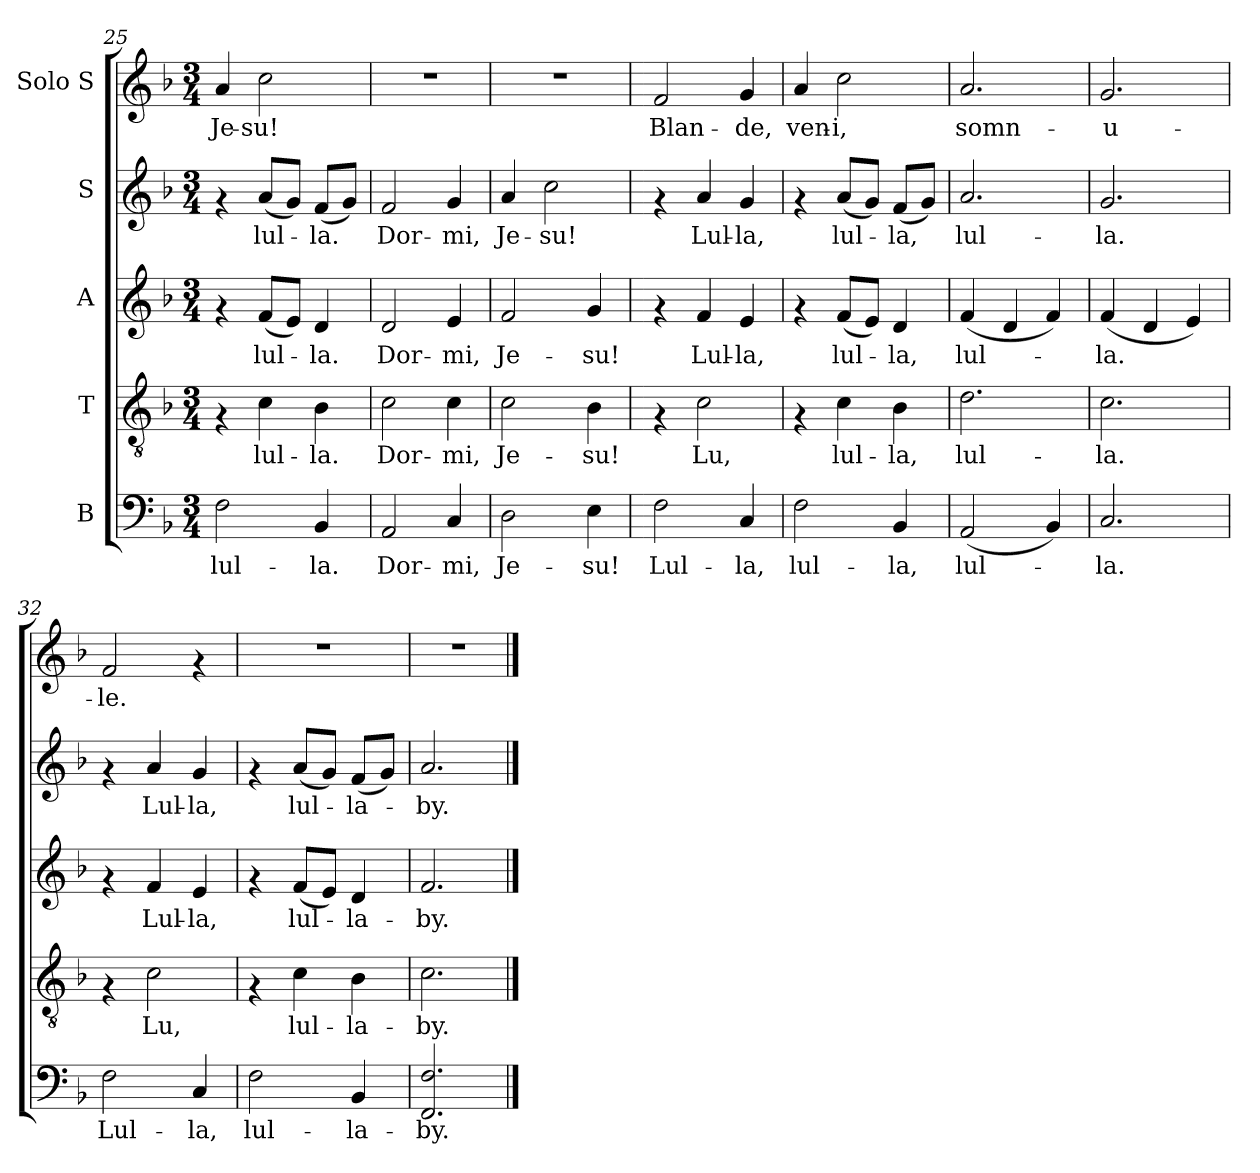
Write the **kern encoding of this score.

**kern	**text	**kern	**text	**kern	**text	**kern	**text	**kern	**text
*part5	*part5	*part4	*part4	*part3	*part3	*part2	*part2	*part1	*part1
*staff5	*staff5	*staff4	*staff4	*staff3	*staff3	*staff2	*staff2	*staff1	*staff1
*I"B	*	*I"T	*	*I"A	*	*I"S	*	*I"Solo S	*
*clefF4	*	*clefGv2	*	*clefG2	*	*clefG2	*	*clefG2	*
*k[b-]	*	*k[b-]	*	*k[b-]	*	*k[b-]	*	*k[b-]	*
*F:	*	*F:	*	*F:	*	*F:	*	*F:	*
*M3/4	*	*M3/4	*	*M3/4	*	*M3/4	*	*M3/4	*
=25	=25	=25	=25	=25	=25	=25	=25	=25	=25
!	!LO:LY:b	!	!	!	!	!	!	!	!LO:LY:b
2F\	lul-	4rF	.	4rf	.	4rf	.	4a/	Je-
!	!	!	!LO:LY:b	!	!LO:LY:b	!	!LO:LY:b	!	!LO:LY:b
.	.	4c\	lul-	(<8f/L	lul-	(<8a/L	lul-	2cc\	-su!
.	.	.	.	8e/J)	.	8g/J)	.	.	.
!	!LO:LY:b	!	!LO:LY:b	!	!LO:LY:b	!	!LO:LY:b	!	!
4BB-/	-la.	4B-\	-la.	4d/	-la.	(<8f/L	-la.	.	.
.	.	.	.	.	.	8g/J)	.	.	.
=26	=26	=26	=26	=26	=26	=26	=26	=26	=26
!	!LO:LY:b	!	!LO:LY:b	!	!LO:LY:b	!	!LO:LY:b	!	!
2AA/	Dor-	2c\	Dor-	2d/	Dor-	2f/	Dor-	2.r	.
!	!LO:LY:b	!	!LO:LY:b	!	!LO:LY:b	!	!LO:LY:b	!	!
4C/	-mi,	4c\	-mi,	4e/	-mi,	4g/	-mi,	.	.
=27	=27	=27	=27	=27	=27	=27	=27	=27	=27
!	!LO:LY:b	!	!LO:LY:b	!	!LO:LY:b	!	!LO:LY:b	!	!
2D\	Je-	2c\	Je-	2f/	Je-	4a/	Je-	2.r	.
!	!	!	!	!	!	!	!LO:LY:b	!	!
.	.	.	.	.	.	2cc\	-su!	.	.
!	!LO:LY:b	!	!LO:LY:b	!	!LO:LY:b	!	!	!	!
4E\	-su!	4B-\	-su!	4g/	-su!	.	.	.	.
=28	=28	=28	=28	=28	=28	=28	=28	=28	=28
!	!LO:LY:b	!	!	!	!	!	!	!	!LO:LY:b
2F\	Lul-	4rF	.	4rf	.	4rf	.	2f/	Blan-
!	!	!	!LO:LY:b	!	!LO:LY:b	!	!LO:LY:b	!	!
.	.	2c\	Lu,	4f/	Lul-	4a/	Lul-	.	.
!	!LO:LY:b	!	!	!	!LO:LY:b	!	!LO:LY:b	!	!LO:LY:b
4C/	-la,	.	.	4e/	-la,	4g/	-la,	4g/	-de,
!!LO:PB:g=z
=29	=29	=29	=29	=29	=29	=29	=29	=29	=29
!	!LO:LY:b	!	!	!	!	!	!	!	!LO:LY:b
2F\	lul-	4rF	.	4rf	.	4rf	.	4a/	ven-
!	!	!	!LO:LY:b	!	!LO:LY:b	!	!LO:LY:b	!	!LO:LY:b
.	.	4c\	lul-	(<8f/L	lul-	(<8a/L	lul-	2cc\	-i,
.	.	.	.	8e/J)	.	8g/J)	.	.	.
!	!LO:LY:b	!	!LO:LY:b	!	!LO:LY:b	!	!LO:LY:b	!	!
4BB-/	-la,	4B-\	-la,	4d/	-la,	(<8f/L	-la,	.	.
.	.	.	.	.	.	8g/J)	.	.	.
=30	=30	=30	=30	=30	=30	=30	=30	=30	=30
!	!LO:LY:b	!	!LO:LY:b	!	!LO:LY:b	!	!LO:LY:b	!	!LO:LY:b
(<2AA/	lul-	2.d\	lul-	(<4f/	lul-	2.a/	lul-	2.a/	somn-
.	.	.	.	4d/	.	.	.	.	.
4BB-/)	.	.	.	4f/)	.	.	.	.	.
=31	=31	=31	=31	=31	=31	=31	=31	=31	=31
!	!LO:LY:b	!	!LO:LY:b	!	!LO:LY:b	!	!LO:LY:b	!	!LO:LY:b
2.C/	-la.	2.c\	-la.	(<4f/	-la.	2.g/	-la.	2.g/	-u-
.	.	.	.	4d/	.	.	.	.	.
.	.	.	.	4e/)	.	.	.	.	.
=32	=32	=32	=32	=32	=32	=32	=32	=32	=32
!	!LO:LY:b	!	!	!	!	!	!	!	!LO:LY:b
2F\	Lul-	4rF	.	4rf	.	4rf	.	2f/	-le.
!	!	!	!LO:LY:b	!	!LO:LY:b	!	!LO:LY:b	!	!
.	.	2c\	Lu,	4f/	Lul-	4a/	Lul-	.	.
!	!LO:LY:b	!	!	!	!LO:LY:b	!	!LO:LY:b	!	!
4C/	-la,	.	.	4e/	-la,	4g/	-la,	4rf	.
=33	=33	=33	=33	=33	=33	=33	=33	=33	=33
!	!LO:LY:b	!	!	!	!	!	!	!	!
2F\	lul-	4rF	.	4rf	.	4rf	.	2.r	.
!	!	!	!LO:LY:b	!	!LO:LY:b	!	!LO:LY:b	!	!
.	.	4c\	lul-	(<8f/L	lul-	(<8a/L	lul-	.	.
.	.	.	.	8e/J)	.	8g/J)	.	.	.
!	!LO:LY:b	!	!LO:LY:b	!	!LO:LY:b	!	!LO:LY:b	!	!
4BB-/	-la-	4B-\	-la-	4d/	-la-	(<8f/L	-la-	.	.
.	.	.	.	.	.	8g/J)	.	.	.
=34	=34	=34	=34	=34	=34	=34	=34	=34	=34
!	!LO:LY:b	!	!LO:LY:b	!	!LO:LY:b	!	!LO:LY:b	!	!
2.FF/ 2.F/	-by.	2.c\	-by.	2.f/	-by.	2.a/	-by.	2.r	.
==	==	==	==	==	==	==	==	==	==
*-	*-	*-	*-	*-	*-	*-	*-	*-	*-
